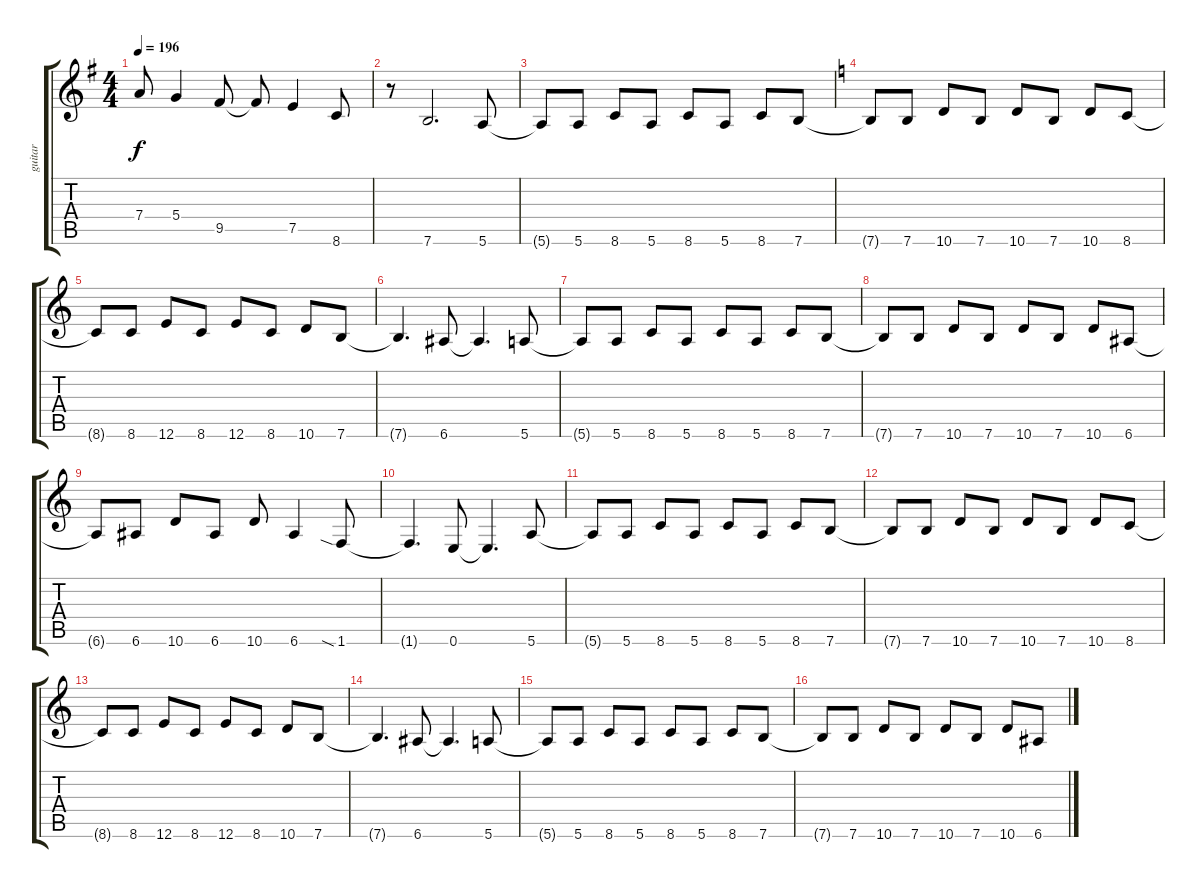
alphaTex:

\track ("guitar" "guitar") {instrument distortionguitar}
\staff {score tabs}
\tuning (E4 B3 G3 D3 A2 E2) {hide}
\ts (4 4)
\tempo 196
\clef g2
\ks g
7.4{t}.8{dy f} 5.4.4 9.5.8 9.5{t}.8 7.5.4 8.6.8 |
r.8 7.6.2{d} 5.6.8 |
5.6{t}.8 5.6.8 8.6.8 5.6.8 8.6.8 5.6.8 8.6.8 7.6.8 |
\ks c
7.6{t}.8 7.6.8 10.6.8 7.6.8 10.6.8 7.6.8 10.6.8 8.6.8 |
8.6{t}.8 8.6.8 12.6.8 8.6.8 12.6.8 8.6.8 10.6.8 7.6.8 |
7.6{t}.4{d} 6.6.8 6.6{t}.4{d} 5.6.8 |
5.6{t}.8 5.6.8 8.6.8 5.6.8 8.6.8 5.6.8 8.6.8 7.6.8 |
7.6{t}.8 7.6.8 10.6.8 7.6.8 10.6.8 7.6.8 10.6.8 6.6.8 |
6.6{t}.8 6.6.8 10.6.8 6.6.8 10.6.8 6.6.4 1.6{sia}.8 |
1.6{t}.4{d} 0.6.8 0.6{t}.4{d} 5.6.8 |
5.6{t}.8 5.6.8 8.6.8 5.6.8 8.6.8 5.6.8 8.6.8 7.6.8 |
7.6{t}.8 7.6.8 10.6.8 7.6.8 10.6.8 7.6.8 10.6.8 8.6.8 |
8.6{t}.8 8.6.8 12.6.8 8.6.8 12.6.8 8.6.8 10.6.8 7.6.8 |
7.6{t}.4{d} 6.6.8 6.6{t}.4{d} 5.6.8 |
5.6{t}.8 5.6.8 8.6.8 5.6.8 8.6.8 5.6.8 8.6.8 7.6.8 |
7.6{t}.8 7.6.8 10.6.8 7.6.8 10.6.8 7.6.8 10.6.8 6.6.8
